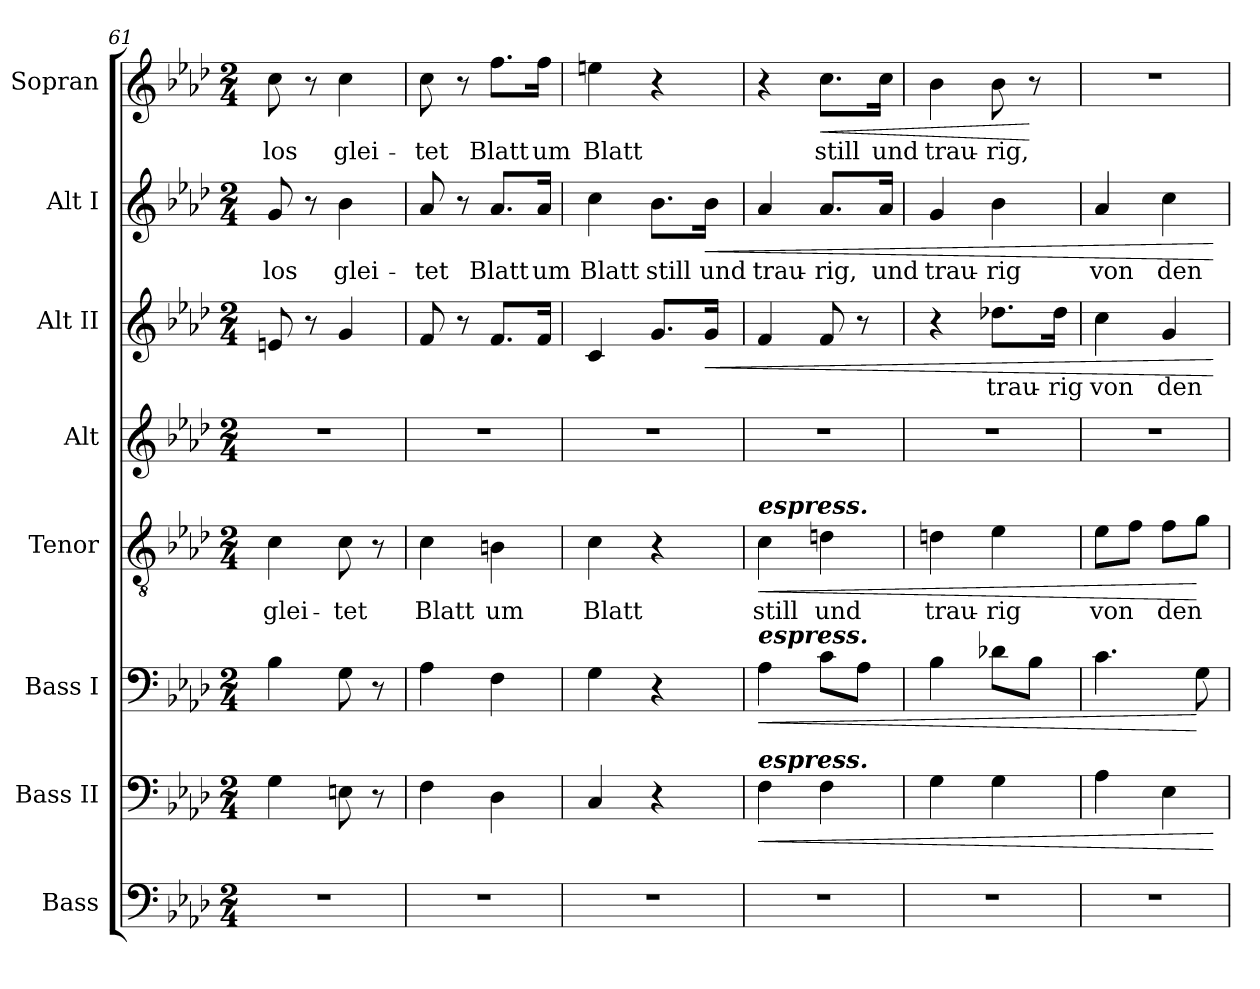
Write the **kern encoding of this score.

**kern	**kern	**dynam	**kern	**dynam	**kern	**text	**dynam	**kern	**kern	**text	**dynam	**kern	**text	**dynam	**kern	**text	**dynam
*part8	*part7	*part7	*part6	*part6	*part5	*part5	*part5	*part4	*part3	*part3	*part3	*part2	*part2	*part2	*part1	*part1	*part1
*staff8	*staff7	*staff7	*staff6	*staff6	*staff5	*staff5	*staff5	*staff4	*staff3	*staff3	*staff3	*staff2	*staff2	*staff2	*staff1	*staff1	*staff1
*I"Bass	*I"Bass II	*	*I"Bass I	*	*I"Tenor	*	*	*I"Alt	*I"Alt II	*	*	*I"Alt I	*	*	*I"Sopran	*	*
*clefF4	*clefF4	*	*clefF4	*	*clefGv2	*	*	*clefG2	*clefG2	*	*	*clefG2	*	*	*clefG2	*	*
*k[b-e-a-d-]	*k[b-e-a-d-]	*	*k[b-e-a-d-]	*	*k[b-e-a-d-]	*	*	*k[b-e-a-d-]	*k[b-e-a-d-]	*	*	*k[b-e-a-d-]	*	*	*k[b-e-a-d-]	*	*
*M2/4	*M2/4	*	*M2/4	*	*M2/4	*	*	*M2/4	*M2/4	*	*	*M2/4	*	*	*M2/4	*	*
=61	=61	=61	=61	=61	=61	=61	=61	=61	=61	=61	=61	=61	=61	=61	=61	=61	=61
2r	4G\	.	4B-\	.	4c\	glei-	.	2r	8en/	.	.	8g/	-los	.	8cc\	-los	.
.	.	.	.	.	.	.	.	.	8r	.	.	8r	.	.	8r	.	.
.	8En\	.	8G\	.	8c\	-tet	.	.	4g/	.	.	4b-\	glei-	.	4cc\	glei-	.
.	8r	.	8r	.	8r	.	.	.	.	.	.	.	.	.	.	.	.
=62	=62	=62	=62	=62	=62	=62	=62	=62	=62	=62	=62	=62	=62	=62	=62	=62	=62
2r	4F\	.	4A-\	.	4c\	Blatt	.	2r	8f/	.	.	8a-/	-tet	.	8cc\	-tet	.
.	.	.	.	.	.	.	.	.	8r	.	.	8r	.	.	8r	.	.
.	4D-\	.	4F\	.	4Bn\	um	.	.	8.f/L	.	.	8.a-/L	Blatt	.	8.ff\L	Blatt	.
.	.	.	.	.	.	.	.	.	16f/Jk	.	.	16a-/Jk	um	.	16ff\Jk	um	.
=63	=63	=63	=63	=63	=63	=63	=63	=63	=63	=63	=63	=63	=63	=63	=63	=63	=63
2r	4C/	.	4G\	.	4c\	Blatt	.	2r	4c/	.	.	4cc\	Blatt	.	4een\	Blatt	.
.	4r	.	4r	.	4r	.	.	.	8.g/L	.	.	8.b-\L	still	.	4r	.	.
!	!	!	!	!	!	!	!	!	!	!	!LO:HP:b	!	!	!LO:HP:b	!	!	!
.	.	.	.	.	.	.	.	.	16g/Jk	.	<	16b-\Jk	und	<	.	.	.
=64	=64	=64	=64	=64	=64	=64	=64	=64	=64	=64	=64	=64	=64	=64	=64	=64	=64
!	!	!	!	!	!LO:TX:a:Bi:t=espress.	!	!	!	!	!	!	!	!	!	!	!	!
!	!	!	!LO:TX:a:Bi:t=espress.	!	!	!	!	!	!	!	!	!	!	!	!	!	!
!	!LO:TX:a:Bi:t=espress.	!	!	!	!	!	!	!	!	!	!	!	!	!	!	!	!
!	!	!LO:HP:b	!	!LO:HP:b	!	!	!LO:HP:b	!	!	!	!	!	!	!	!	!	!
2r	4F\	<	4A-\	<	4c\	still	<	2r	4f/	.	.	4a-/	trau-	.	4r	.	.
!	!	!	!	!	!	!	!	!	!	!	!	!	!	!	!	!	!LO:HP:b
.	4F\	.	8c\L	.	4dn\	und	.	.	8f/	.	.	8.a-/L	-rig,	.	8.cc\L	still	<
.	.	.	8A-\J	.	.	.	.	.	8r	.	.	.	.	.	.	.	.
.	.	.	.	.	.	.	.	.	.	.	.	16a-/Jk	und	.	16cc\Jk	und	.
!!LO:LB:g=z
=65	=65	=65	=65	=65	=65	=65	=65	=65	=65	=65	=65	=65	=65	=65	=65	=65	=65
2r	4G\	.	4B-\	.	4dn\	trau-	.	2r	4r	.	.	4g/	trau-	.	4b-\	trau-	.
.	4G\	.	8d-X\L	.	4e-\	-rig	.	.	8.dd-X\L	trau-	.	4b-\	-rig	.	8b-\	-rig,	.
.	.	.	8B-\J	.	.	.	.	.	.	.	.	.	.	.	8r	.	[
.	.	.	.	.	.	.	.	.	16dd-\Jk	-rig	.	.	.	.	.	.	.
=66	=66	=66	=66	=66	=66	=66	=66	=66	=66	=66	=66	=66	=66	=66	=66	=66	=66
2r	4A-\	.	4.c\	.	8e-\L	von	.	2r	4cc\	von	.	4a-/	von	.	2r	.	.
.	.	.	.	.	8f\J	.	.	.	.	.	.	.	.	.	.	.	.
.	4E-\	.	.	.	8f\L	den	.	.	4g/	den	.	4cc\	den	.	.	.	.
.	.	.	8G\	[	8g\J	.	[	.	.	.	.	.	.	.	.	.	.
.	.	[	.	.	.	.	.	.	.	.	[	.	.	[	.	.	.
=	=	=	=	=	=	=	=	=	=	=	=	=	=	=	=	=	=
*-	*-	*-	*-	*-	*-	*-	*-	*-	*-	*-	*-	*-	*-	*-	*-	*-	*-
